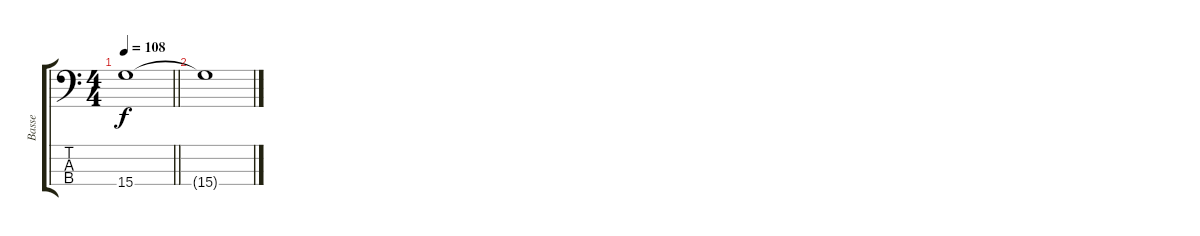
\track ("Basse" "Basse") {instrument electricbassfinger}
\staff {score tabs}
\tuning (G2 D2 A1 E1) {hide}
\ts (4 4)
\tempo 108
\clef f4
\barLineRight lightlight
\ks c
15.4.1{dy f} |
15.4{t}.1
